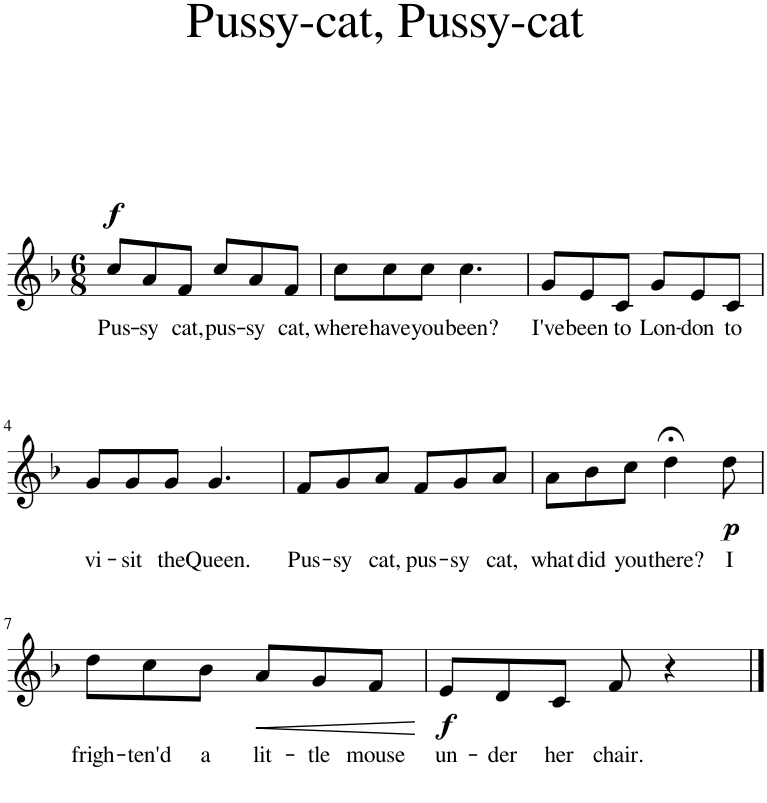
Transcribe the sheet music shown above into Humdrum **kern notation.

**kern	**text	**dynam
*part1	*part1	*part1
*staff1	*staff1	*staff1
*I"Piano	*	*
*I'Pno.	*	*
*clefG2	*	*
*k[b-]	*	*
*M6/8	*	*
=1	=1	=1
!	!LO:LY:b	!LO:DY:a
8cc/L	Pus-	f
!	!LO:LY:b	!
8a/	-sy	.
!	!LO:LY:b	!
8f/J	cat,	.
!	!LO:LY:b	!
8cc/L	pus-	.
!	!LO:LY:b	!
8a/	-sy	.
!	!LO:LY:b	!
8f/J	cat,	.
=2	=2	=2
!	!LO:LY:b	!
8cc\L	where	.
!	!LO:LY:b	!
8cc\	have	.
!	!LO:LY:b	!
8cc\J	you	.
!	!LO:LY:b	!
4.cc\	been?	.
=3	=3	=3
!	!LO:LY:b	!
8g/L	I've	.
!	!LO:LY:b	!
8e/	been	.
!	!LO:LY:b	!
8c/J	to	.
!	!LO:LY:b	!
8g/L	Lon-	.
!	!LO:LY:b	!
8e/	-don	.
!	!LO:LY:b	!
8c/J	to	.
!!LO:LB:g=z
=4	=4	=4
!	!LO:LY:b	!
8g/L	vi-	.
!	!LO:LY:b	!
8g/	-sit	.
!	!LO:LY:b	!
8g/J	the	.
!	!LO:LY:b	!
4.g/	Queen.	.
=5	=5	=5
!	!LO:LY:b	!
8f/L	Pus-	.
!	!LO:LY:b	!
8g/	-sy	.
!	!LO:LY:b	!
8a/J	cat,	.
!	!LO:LY:b	!
8f/L	pus-	.
!	!LO:LY:b	!
8g/	-sy	.
!	!LO:LY:b	!
8a/J	cat,	.
=6	=6	=6
!	!LO:LY:b	!
8a\L	what	.
!	!LO:LY:b	!
8b-\	did	.
!	!LO:LY:b	!
8cc\J	you	.
!	!LO:LY:b	!
4dd;<\	there?	.
!	!LO:LY:b	!LO:DY:b
8dd\	I	p
!!LO:LB:g=z
=7	=7	=7
!	!LO:LY:b	!
8dd\L	frigh-	.
!	!LO:LY:b	!
8cc\	-ten'd	.
!	!LO:LY:b	!
8b-\J	a	.
!	!LO:LY:b	!LO:HP:b
8a/L	lit-	<
!	!LO:LY:b	!
8g/	-tle	.
!	!LO:LY:b	!
8f/J	mouse	.
.	.	[
=8	=8	=8
!	!LO:LY:b	!LO:DY:b
8e/L	un-	f
!	!LO:LY:b	!
8d/	-der	.
!	!LO:LY:b	!
8c/J	her	.
!	!LO:LY:b	!
8f/	chair.	.
4r	.	.
==	==	==
*-	*-	*-
